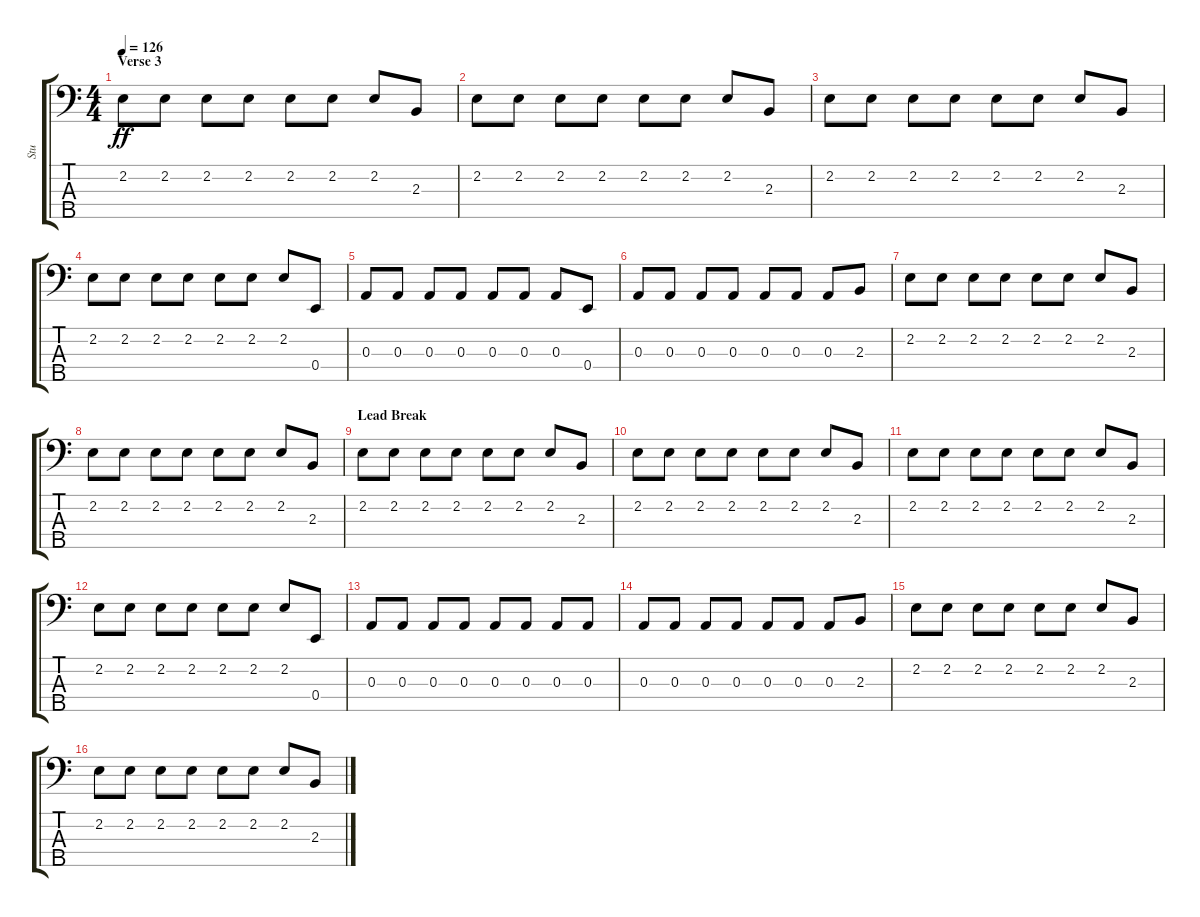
\track ("Stu" "Stu") {instrument electricbassfinger}
\staff {score tabs}
\tuning (G2 D2 A1 E1 B0) {hide}
\ts (4 4)
\section ("" "Verse 3")
\tempo 126
\clef f4
\ks c
2.2.8{dy ff} 2.2.8 2.2.8 2.2.8 2.2.8 2.2.8 2.2.8 2.3.8 |
2.2.8 2.2.8 2.2.8 2.2.8 2.2.8 2.2.8 2.2.8 2.3.8 |
2.2.8 2.2.8 2.2.8 2.2.8 2.2.8 2.2.8 2.2.8 2.3.8 |
2.2.8 2.2.8 2.2.8 2.2.8 2.2.8 2.2.8 2.2.8 0.4.8 |
0.3.8 0.3.8 0.3.8 0.3.8 0.3.8 0.3.8 0.3.8 0.4.8 |
0.3.8 0.3.8 0.3.8 0.3.8 0.3.8 0.3.8 0.3.8 2.3.8 |
2.2.8 2.2.8 2.2.8 2.2.8 2.2.8 2.2.8 2.2.8 2.3.8 |
2.2.8 2.2.8 2.2.8 2.2.8 2.2.8 2.2.8 2.2.8 2.3.8 |
\section ("" "Lead Break")
2.2.8 2.2.8 2.2.8 2.2.8 2.2.8 2.2.8 2.2.8 2.3.8 |
2.2.8 2.2.8 2.2.8 2.2.8 2.2.8 2.2.8 2.2.8 2.3.8 |
2.2.8 2.2.8 2.2.8 2.2.8 2.2.8 2.2.8 2.2.8 2.3.8 |
2.2.8 2.2.8 2.2.8 2.2.8 2.2.8 2.2.8 2.2.8 0.4.8 |
0.3.8 0.3.8 0.3.8 0.3.8 0.3.8 0.3.8 0.3.8 0.3.8 |
0.3.8 0.3.8 0.3.8 0.3.8 0.3.8 0.3.8 0.3.8 2.3.8 |
2.2.8 2.2.8 2.2.8 2.2.8 2.2.8 2.2.8 2.2.8 2.3.8 |
2.2.8 2.2.8 2.2.8 2.2.8 2.2.8 2.2.8 2.2.8 2.3.8
